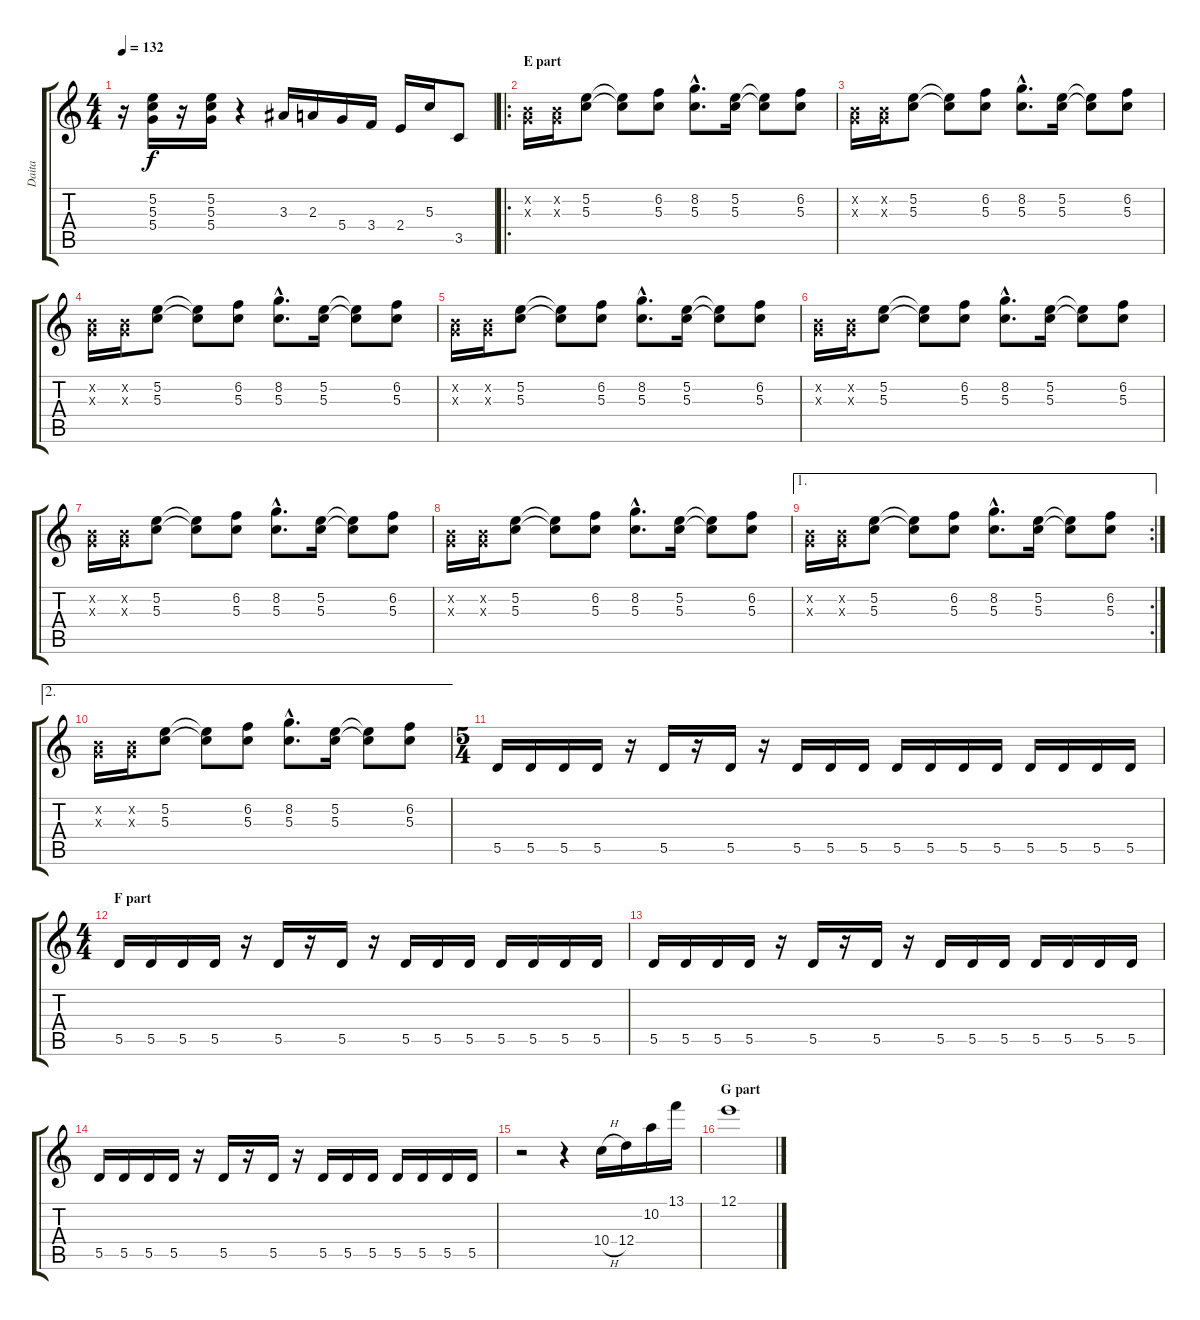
\track ("Daita" "Daita") {instrument distortionguitar}
\staff {score tabs}
\tuning (E4 B3 G3 D3 A2 E2) {hide}
\ts (4 4)
\tempo 132
\clef g2
\ks c
r.16{dy f} (5.2 5.3 5.4).16 r.16 (5.2 5.3 5.4).16 r.4 3.3.16 2.3.16 5.4.16 3.4.16 2.4.16 5.3.16 3.5.8 |
\ro
\section ("" "E part")
(0.2{x} 0.3{x}).16 (0.2{x} 0.3{x}).16 (5.2 5.3).8 (5.2{t} 5.3{t}).8 (6.2 5.3).8 (8.2{hac} 5.3{hac}).8{d} (5.2 5.3).16 (5.2{t} 5.3{t}).8 (6.2 5.3).8 |
(0.2{x} 0.3{x}).16 (0.2{x} 0.3{x}).16 (5.2 5.3).8 (5.2{t} 5.3{t}).8 (6.2 5.3).8 (8.2{hac} 5.3{hac}).8{d} (5.2 5.3).16 (5.2{t} 5.3{t}).8 (6.2 5.3).8 |
(0.2{x} 0.3{x}).16 (0.2{x} 0.3{x}).16 (5.2 5.3).8 (5.2{t} 5.3{t}).8 (6.2 5.3).8 (8.2{hac} 5.3{hac}).8{d} (5.2 5.3).16 (5.2{t} 5.3{t}).8 (6.2 5.3).8 |
(0.2{x} 0.3{x}).16 (0.2{x} 0.3{x}).16 (5.2 5.3).8 (5.2{t} 5.3{t}).8 (6.2 5.3).8 (8.2{hac} 5.3{hac}).8{d} (5.2 5.3).16 (5.2{t} 5.3{t}).8 (6.2 5.3).8 |
(0.2{x} 0.3{x}).16 (0.2{x} 0.3{x}).16 (5.2 5.3).8 (5.2{t} 5.3{t}).8 (6.2 5.3).8 (8.2{hac} 5.3{hac}).8{d} (5.2 5.3).16 (5.2{t} 5.3{t}).8 (6.2 5.3).8 |
(0.2{x} 0.3{x}).16 (0.2{x} 0.3{x}).16 (5.2 5.3).8 (5.2{t} 5.3{t}).8 (6.2 5.3).8 (8.2{hac} 5.3{hac}).8{d} (5.2 5.3).16 (5.2{t} 5.3{t}).8 (6.2 5.3).8 |
(0.2{x} 0.3{x}).16 (0.2{x} 0.3{x}).16 (5.2 5.3).8 (5.2{t} 5.3{t}).8 (6.2 5.3).8 (8.2{hac} 5.3{hac}).8{d} (5.2 5.3).16 (5.2{t} 5.3{t}).8 (6.2 5.3).8 |
\ae 1
\rc 2
(0.2{x} 0.3{x}).16 (0.2{x} 0.3{x}).16 (5.2 5.3).8 (5.2{t} 5.3{t}).8 (6.2 5.3).8 (8.2{hac} 5.3{hac}).8{d} (5.2 5.3).16 (5.2{t} 5.3{t}).8 (6.2 5.3).8 |
\ae 2
(0.2{x} 0.3{x}).16 (0.2{x} 0.3{x}).16 (5.2 5.3).8 (5.2{t} 5.3{t}).8 (6.2 5.3).8 (8.2{hac} 5.3{hac}).8{d} (5.2 5.3).16 (5.2{t} 5.3{t}).8 (6.2 5.3).8 |
\ts (5 4)
5.5.16 5.5.16 5.5.16 5.5.16 r.16 5.5.16 r.16 5.5.16 r.16 5.5.16 5.5.16 5.5.16 5.5.16 5.5.16 5.5.16 5.5.16 5.5.16 5.5.16 5.5.16 5.5.16 |
\ts (4 4)
\section ("" "F part")
5.5.16 5.5.16 5.5.16 5.5.16 r.16 5.5.16 r.16 5.5.16 r.16 5.5.16 5.5.16 5.5.16 5.5.16 5.5.16 5.5.16 5.5.16 |
5.5.16 5.5.16 5.5.16 5.5.16 r.16 5.5.16 r.16 5.5.16 r.16 5.5.16 5.5.16 5.5.16 5.5.16 5.5.16 5.5.16 5.5.16 |
5.5.16 5.5.16 5.5.16 5.5.16 r.16 5.5.16 r.16 5.5.16 r.16 5.5.16 5.5.16 5.5.16 5.5.16 5.5.16 5.5.16 5.5.16 |
r.2 r.4 10.4{h}.16 12.4.16 10.2.16 13.1.16 |
\section ("" "G part")
12.1.1
